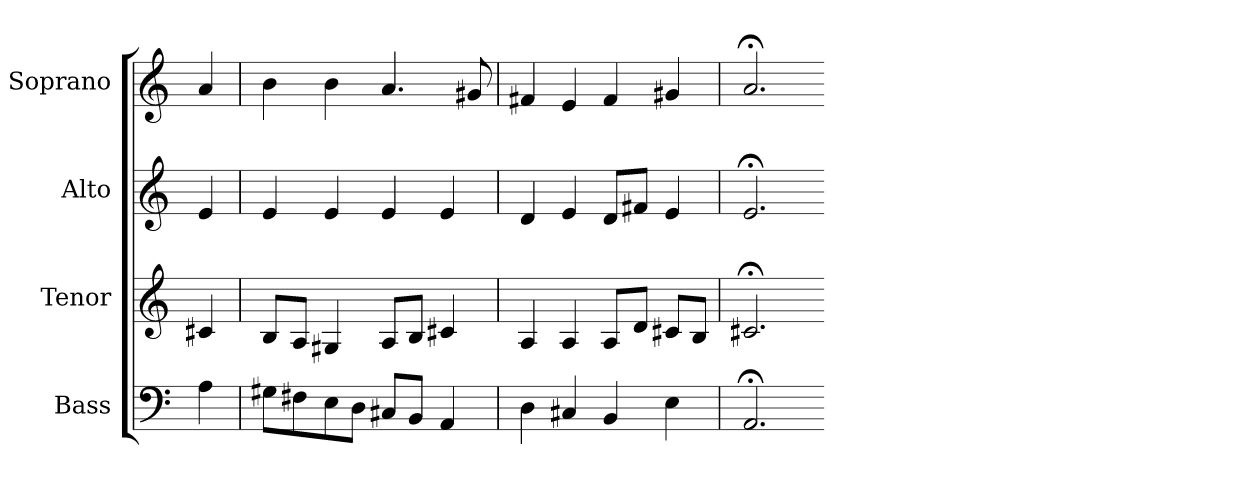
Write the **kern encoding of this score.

**kern	**kern	**kern	**kern
*part4	*part3	*part2	*part1
*staff4	*staff3	*staff2	*staff1
*I"Bass	*I"Tenor	*I"Alto	*I"Soprano
*I'B	*I'T	*I'A	*I'S
=	=	=	=
4A	4c#X	4e	4a
=1	=1	=1	=1
8G#XL	8BL	4e	4b
8F#X	8AJ	.	.
8E	4G#X	4e	4b
8DJ	.	.	.
8C#XL	8AL	4e	4.a
8BBJ	8BJ	.	.
4AA	4c#X	4e	.
.	.	.	8g#X
=2	=2	=2	=2
4D	4A	4d	4f#X
4C#X	4A	4e	4e
4BB	8AL	8dL	4f#
.	8dJ	8f#XJ	.
4E	8c#XL	4e	4g#X
.	8BJ	.	.
=3	=3	=3	=3
2.AA;<	2.c#X;<	2.e;<	2.a;<
=-	=-	=-	=-
*-	*-	*-	*-
